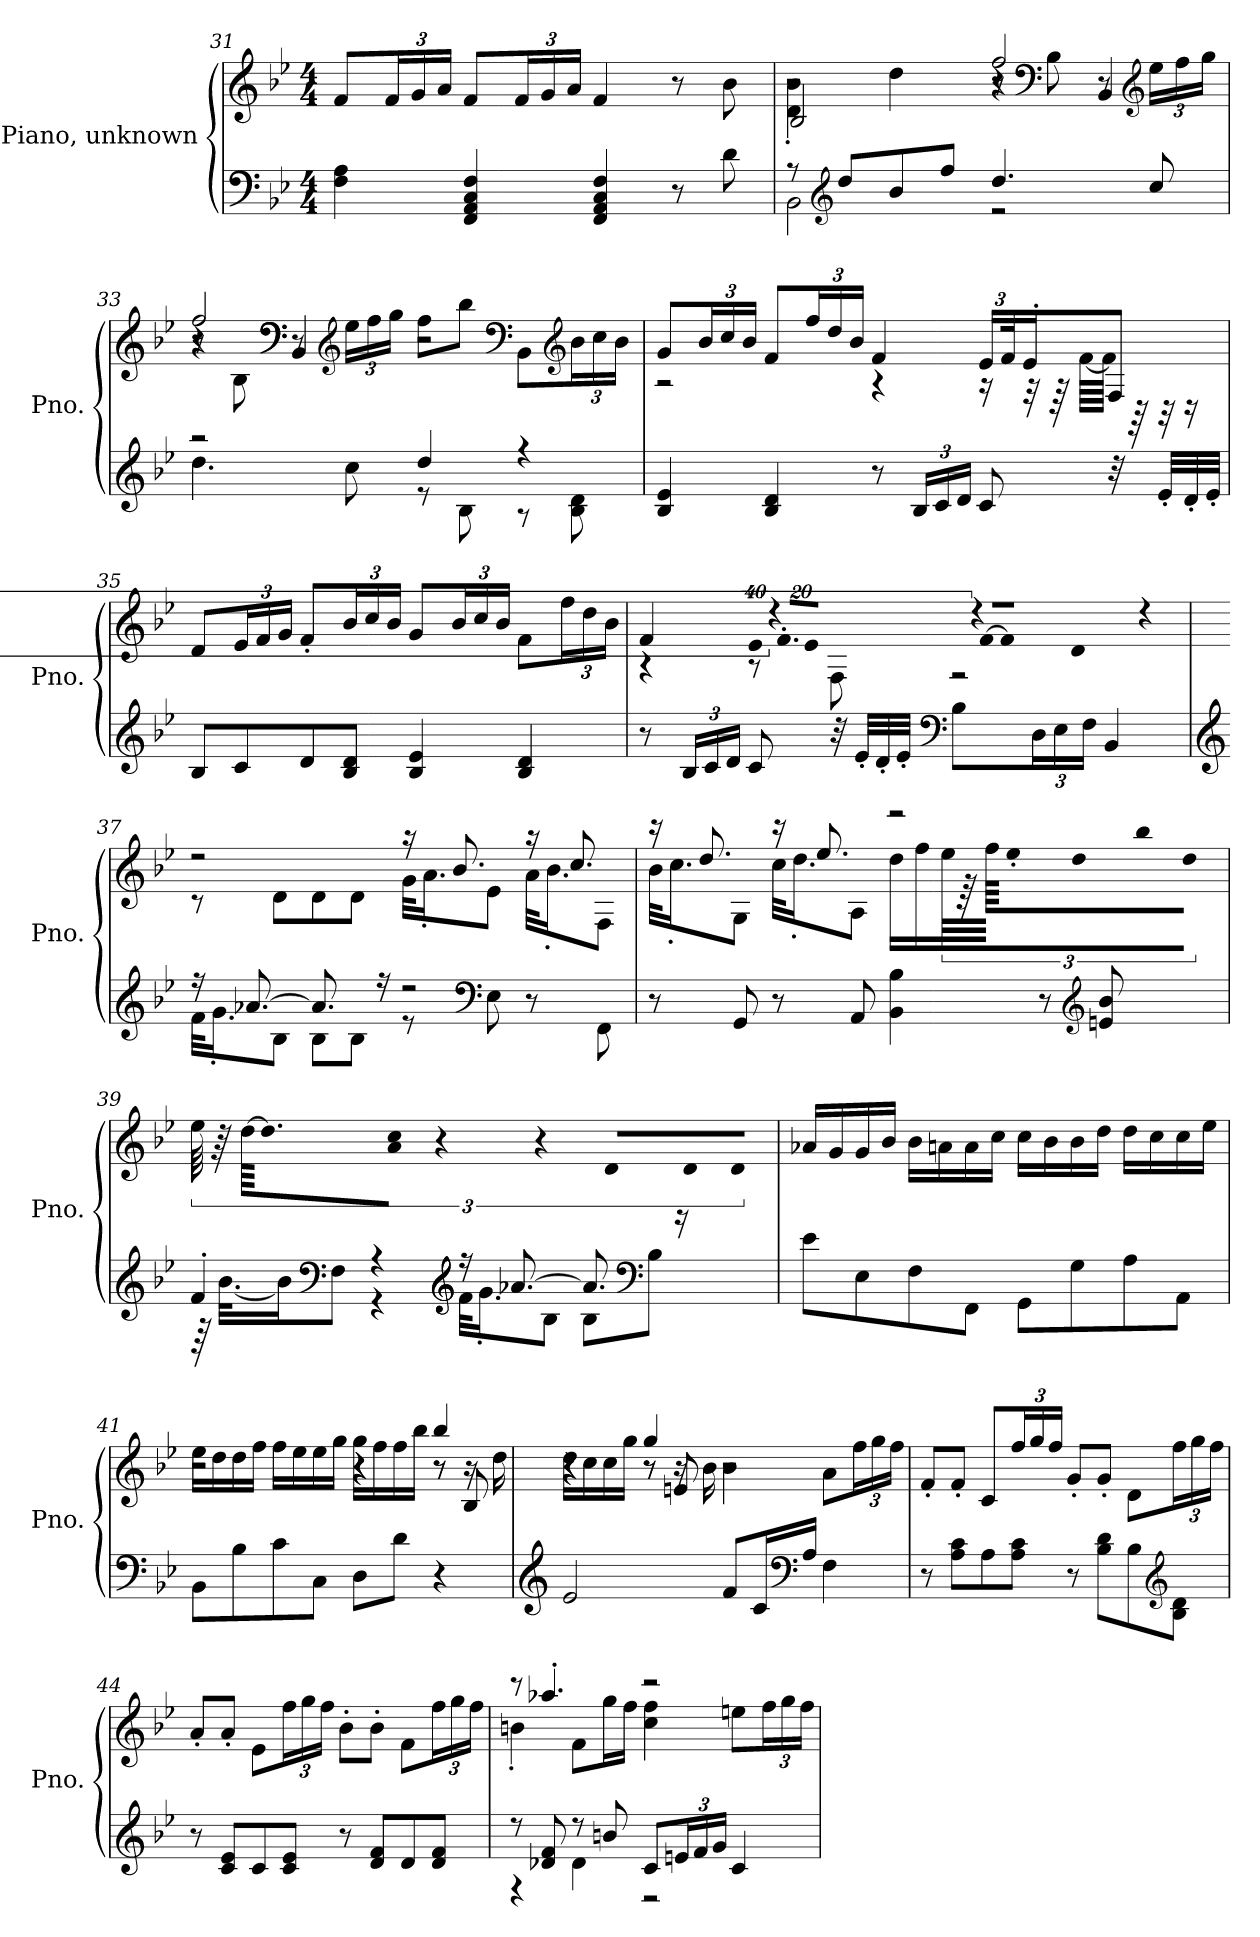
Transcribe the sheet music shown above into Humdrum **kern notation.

**kern	**kern
*part1	*part1
*staff2	*staff1
*I"Piano, unknown	*
*I'Pno.	*
*clefF4	*clefG2
*k[b-e-]	*k[b-e-]
*M4/4	*M4/4
=31	=31
4F\ 4A\	8f/L
*	*Xbrackettup
.	24f/L
.	24g/
.	24a/JJ
4FF/ 4AA/ 4C/ 4F/	8f/L
.	24f/L
.	24g/
.	24a/JJ
4FF/ 4AA/ 4C/ 4F/	4f/
8r	8r
8d\	8b-\
!!LO:LB:g=z
=32	=32
*^	*^
*	*	*	*^
8r	2BB-\	2r	4d\' 4b-\'	2B-/
*clefG2	*	*	*	*
8dd/L	.	.	.	.
8b-/	.	.	4dd\	.
8ff/J	.	.	.	.
4.dd/	2r	2ff/	8r	4r
*	*	*clefF4	*	*
.	.	.	8B-\	.
.	.	.	8r	4BB-/
*	*	*clefG2	*	*
8cc/	.	.	24ee-\LL	.
.	.	.	24ff\	.
.	.	.	24gg\JJ	.
=33	=33	=33	=33	=33
2r	4.dd\	2ff/	8r	4r
.	.	.	8B-\	.
*	*	*clefF4	*	*
.	.	.	8r	4BB-/
*	*	*clefG2	*	*
.	8cc\	.	24ee-\LL	.
.	.	.	24ff\	.
.	.	.	24gg\JJ	.
4dd/	8r	2r	8ff\L	2r
.	8B-\	.	8bb-\J	.
*	*	*clefF4	*	*
4r	8r	.	8BB-\L	.
*	*	*clefG2	*	*
.	8B-\ 8d\	.	24b-\L	.
.	.	.	24cc\	.
.	.	.	24b-\JJ	.
*v	*v	*	*	*
*	*	*v	*v
!!LO:LB:g=z
=34	=34	=34
4B-/ 4e-/	8g/L	2r
.	24b-/L	.
.	24cc/	.
.	24b-/JJ	.
4B-/ 4d/	8f/L	.
.	24ff/L	.
.	24dd/	.
.	24b-/JJ	.
8r	4f/	4r
*Xbrackettup	*	*
24B-/LL	.	.
24c/	.	.
24d/JJ	.	.
8c/	24e-/LL	16r
.	48f/K	.
.	16e-'/J	32r
.	.	64r
.	.	[64f\LLLL
32r	8F/J	64f\JJJJ]
.	.	64r
32e-'/LLL	.	32r
32d'/	.	16r
32e-'/JJJ	.	.
*	*v	*v
=35	=35
8B-/L	8d/L
8c/	24e-/L
.	24f/
.	24g/JJ
8d/	8f'/L
8B-/ 8d/J	24b-/L
.	24cc/
.	24b-/JJ
4B-/ 4e-/	8g/L
.	24b-/L
.	24cc/
.	24b-/JJ
4B-/ 4d/	8f\L
.	24ff\L
.	24dd\
.	24b-\JJ
!!LO:LB:g=z
=36	=36
*	*^
8r	4f/	4r
24B-/LL	.	.
24c/	.	.
24d/JJ	.	.
*	*brackettup	*
!	!LO:N:vis=32	!
8c/	640%23e-/	8r
!	!LO:N:vis=128	!
.	1920%17r	.
!	!LO:N:vis=64.	!
.	640%17f'/KLLL	.
!	!LO:N:vis=32	!
.	640%23e-/JJJ	.
!	!LO:N:vis=128	!
.	1920%17r	.
!	!LO:N:vis=256	!
.	[1920%17f/KKKKL	.
32r	8f/J]	8F\
32e-'/LLL	.	.
32d'/	.	.
32e-'/JJJ	.	.
*clefF4	*	*
8B-\L	4d/	2r
24D\L	.	.
24E-\	.	.
24F\JJ	.	.
4BB-/	4r	.
=37	=37	=37
*clefG2	*	*
*^	*	*
16r	32f\KLL	2r	8r
.	16.g'\J	.	.
[8.a-X/	.	.	.
.	8B-\J	.	8d\L
8.a-/]	8B-\L	.	8d\
.	8B-\J	.	8d\J
16r	.	.	.
2r	8r	16r	32g\KLL
.	.	.	16.a'\J
.	.	8.b-/	.
*clefF4	*	*	*
.	8E-\	.	8e-\J
.	8r	16r	32a\KLL
.	.	.	16.b-'\J
.	.	8.cc/	.
.	8FF\	.	8F\J
*v	*v	*	*
!!LO:PB:g=z	!!
=38	=38	=38
8r	16r	32b-\KLL
.	.	16.cc'\J
.	8.dd/	.
8GG/	.	8G\J
8r	16r	32cc\KLL
.	.	16.dd'\J
.	8.ee-/	.
8AA/	.	8A\J
4BB-\ 4B-\	2r	16dd\LL
.	.	16ff\
.	.	96ee-\JJkk
.	.	96r
.	.	96ff\KLLL
.	.	32ee-'\J
.	.	16dd\J
8r	.	8bb-\
*clefG2	*	*
8en/ 8b-/	.	8dd\J
*	*v	*v
=39	=39
*^	*
4f'/	64r	96ee-\
.	.	96r
.	[32.b-\KLL	.
.	.	[96dd\KKLL
.	.	16.dd\J]
.	16b-\J]	.
*clefF4	*	*
.	8F\J	8a\ 8cc\J
4r	4r	4r
*clefG2	*	*
16r	32f\KLL	8r
.	16.g'\J	.
[8.a-X/	.	.
.	8B-\J	8d/L
8.a-/]	8B-\L	8d/
*clefF4	*	*
.	8B-\J	8d/J
16r	.	.
*v	*v	*
!!LO:LB:g=z
=40	=40
8e-\L	16a-X/LL
.	16g/
8E-\	16g/
.	16b-/JJ
8F\	16b-\LL
.	16an\
8FF\J	16a\
.	16cc\JJ
8GG\L	16cc\LL
.	16b-\
8G\	16b-\
.	16dd\JJ
8A\	16dd\LL
.	16cc\
8AA\J	16cc\
.	16ee-\JJ
=41	=41
*	*^
*	*	*^
8BB-\L	2r	16ee-\LL	2r
.	.	16dd\	.
8B-\	.	16dd\	.
.	.	16ff\JJ	.
8c\	.	16ff\LL	.
.	.	16ee-\	.
8C\J	.	16ee-\	.
.	.	16gg\JJ	.
8D\L	4r	16gg\LL	4r
.	.	16ff\	.
8d\J	.	16ff\	.
.	.	16bb-\JJ	.
4r	4bb-/	8r	8r
.	.	16r	8B-/
.	.	16dd\	.
!!LO:LB:g=z	!!	!!
=42	=42	=42	=42
*clefG2	*	*	*
2e-/	4r	16dd\LL	4r
.	.	16cc\	.
.	.	16cc\	.
.	.	16gg\JJ	.
.	4gg/	8r	8r
.	.	16r	8en/
.	.	16b-\	.
8f/L	2r	4b-\	2r
16c/L	.	.	.
*clefF4	*	*	*
16A/JJ	.	.	.
4F\	.	8a\L	.
*	*	*Xbrackettup	*
.	.	24ff\L	.
.	.	24gg\	.
.	.	24ff\JJ	.
*	*v	*v	*v
=43	=43
8r	8f'/L
8A\ 8c\L	8f'/J
8A\	8c/L
8A\ 8c\J	24ff/L
.	24gg/
.	24ff/JJ
8r	8g'/L
8B-\ 8d\L	8g'/J
8B-\	8d\L
*clefG2	*
8B-\ 8d\J	24ff\L
.	24gg\
.	24ff\JJ
=44	=44
8r	8a'/L
8c/ 8e-/L	8a'/J
8c/	8e-\L
8c/ 8e-/J	24ff\L
.	24gg\
.	24ff\JJ
8r	8b-'\L
8d/ 8f/L	8b-'\J
8d/	8f\L
8d/ 8f/J	24ff\L
.	24gg\
.	24ff\JJ
!!LO:LB:g=z
=45	=45
*^	*^
8r	4r	8r	4bn'\
8d-X/ 8f/	.	4.aa-X'/	.
8r	4d-\	.	8f\L
8bn/	.	.	16gg\L
.	.	.	16ff\JJ
8c/L	2r	2r	4cc\ 4ff\
24en/L	.	.	.
24f/	.	.	.
24g/JJ	.	.	.
4c/	.	.	8een\L
.	.	.	24ff\L
.	.	.	24gg\
.	.	.	24ff\JJ
*v	*v	*	*
*	*v	*v
=	=
*-	*-
